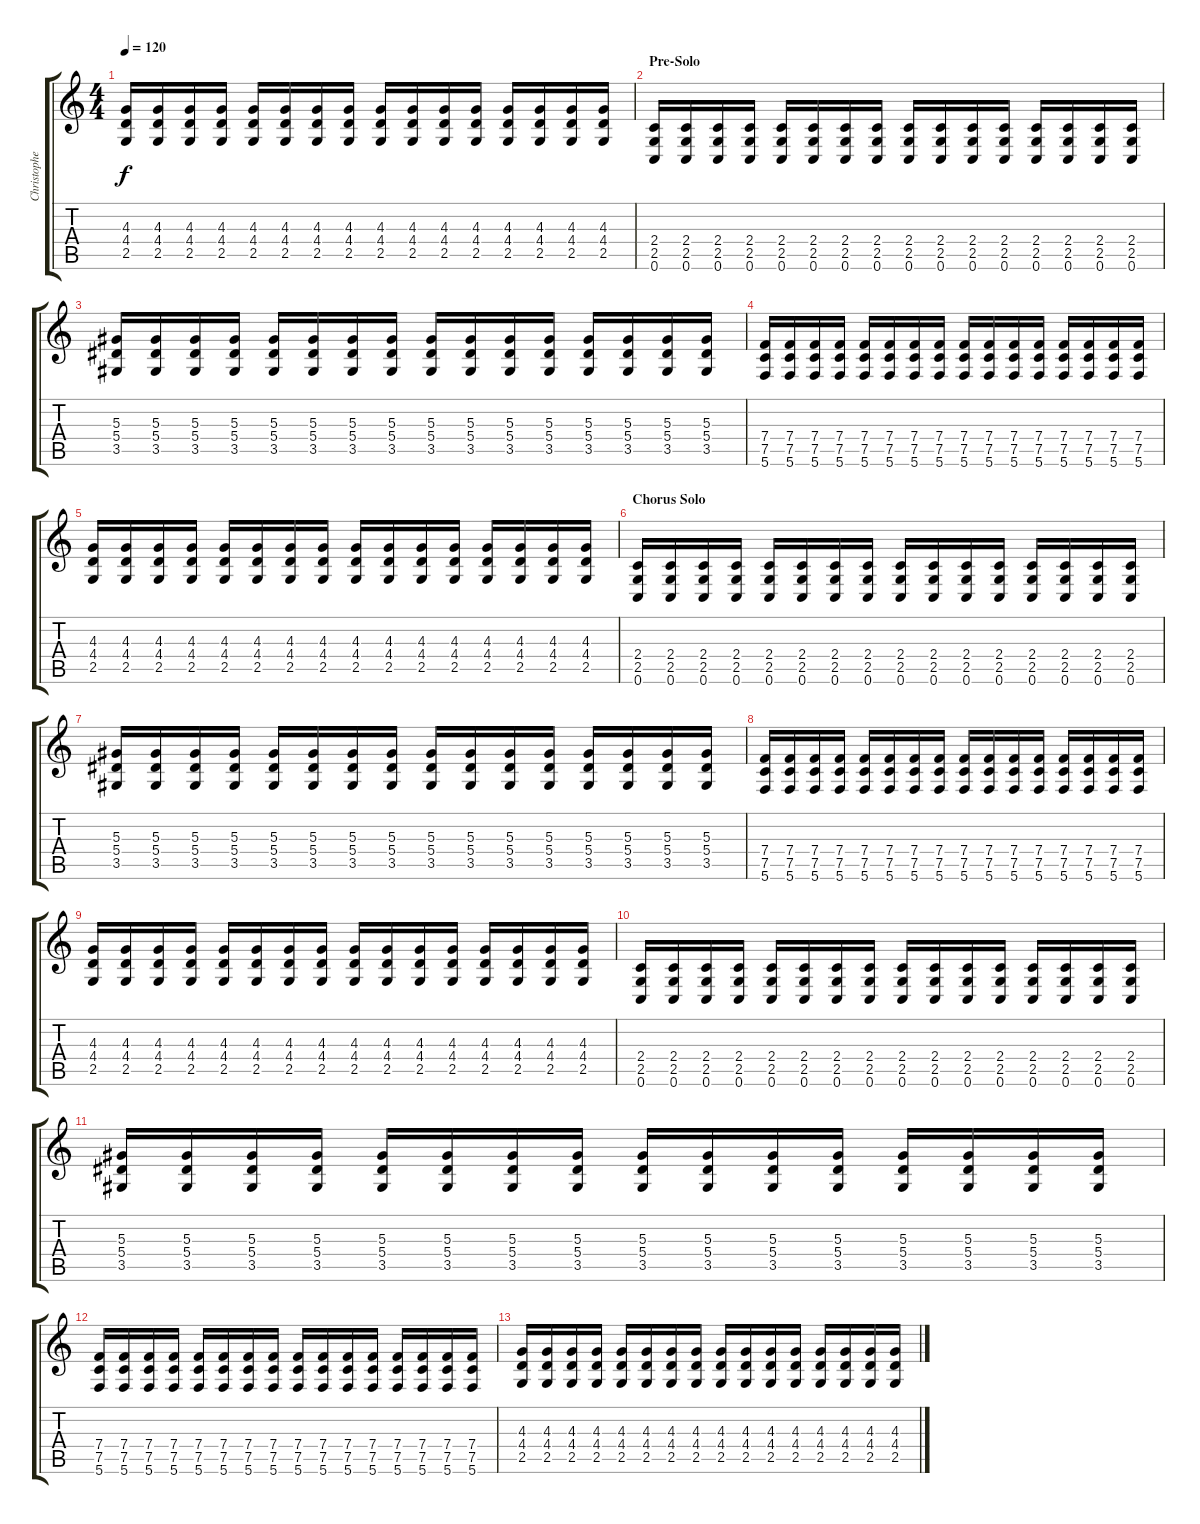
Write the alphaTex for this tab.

\track ("Christopher - Guitar" "Christophe") {instrument distortionguitar}
\staff {score tabs}
\tuning (C4 G3 Eb3 Bb2 F2 C2) {hide}
\ts (4 4)
\tempo 120
\clef g2
\ks c
(4.3 4.4 2.5).16{dy f} (4.3 4.4 2.5).16 (4.3 4.4 2.5).16 (4.3 4.4 2.5).16 (4.3 4.4 2.5).16 (4.3 4.4 2.5).16 (4.3 4.4 2.5).16 (4.3 4.4 2.5).16 (4.3 4.4 2.5).16 (4.3 4.4 2.5).16 (4.3 4.4 2.5).16 (4.3 4.4 2.5).16 (4.3 4.4 2.5).16 (4.3 4.4 2.5).16 (4.3 4.4 2.5).16 (4.3 4.4 2.5).16 |
\section ("" "Pre-Solo")
(2.4 2.5 0.6).16 (2.4 2.5 0.6).16 (2.4 2.5 0.6).16 (2.4 2.5 0.6).16 (2.4 2.5 0.6).16 (2.4 2.5 0.6).16 (2.4 2.5 0.6).16 (2.4 2.5 0.6).16 (2.4 2.5 0.6).16 (2.4 2.5 0.6).16 (2.4 2.5 0.6).16 (2.4 2.5 0.6).16 (2.4 2.5 0.6).16 (2.4 2.5 0.6).16 (2.4 2.5 0.6).16 (2.4 2.5 0.6).16 |
(5.3 5.4 3.5).16 (5.3 5.4 3.5).16 (5.3 5.4 3.5).16 (5.3 5.4 3.5).16 (5.3 5.4 3.5).16 (5.3 5.4 3.5).16 (5.3 5.4 3.5).16 (5.3 5.4 3.5).16 (5.3 5.4 3.5).16 (5.3 5.4 3.5).16 (5.3 5.4 3.5).16 (5.3 5.4 3.5).16 (5.3 5.4 3.5).16 (5.3 5.4 3.5).16 (5.3 5.4 3.5).16 (5.3 5.4 3.5).16 |
(7.4 7.5 5.6).16 (7.4 7.5 5.6).16 (7.4 7.5 5.6).16 (7.4 7.5 5.6).16 (7.4 7.5 5.6).16 (7.4 7.5 5.6).16 (7.4 7.5 5.6).16 (7.4 7.5 5.6).16 (7.4 7.5 5.6).16 (7.4 7.5 5.6).16 (7.4 7.5 5.6).16 (7.4 7.5 5.6).16 (7.4 7.5 5.6).16 (7.4 7.5 5.6).16 (7.4 7.5 5.6).16 (7.4 7.5 5.6).16 |
(4.3 4.4 2.5).16 (4.3 4.4 2.5).16 (4.3 4.4 2.5).16 (4.3 4.4 2.5).16 (4.3 4.4 2.5).16 (4.3 4.4 2.5).16 (4.3 4.4 2.5).16 (4.3 4.4 2.5).16 (4.3 4.4 2.5).16 (4.3 4.4 2.5).16 (4.3 4.4 2.5).16 (4.3 4.4 2.5).16 (4.3 4.4 2.5).16 (4.3 4.4 2.5).16 (4.3 4.4 2.5).16 (4.3 4.4 2.5).16 |
\section ("" "Chorus Solo")
(2.4 2.5 0.6).16 (2.4 2.5 0.6).16 (2.4 2.5 0.6).16 (2.4 2.5 0.6).16 (2.4 2.5 0.6).16 (2.4 2.5 0.6).16 (2.4 2.5 0.6).16 (2.4 2.5 0.6).16 (2.4 2.5 0.6).16 (2.4 2.5 0.6).16 (2.4 2.5 0.6).16 (2.4 2.5 0.6).16 (2.4 2.5 0.6).16 (2.4 2.5 0.6).16 (2.4 2.5 0.6).16 (2.4 2.5 0.6).16 |
(5.3 5.4 3.5).16 (5.3 5.4 3.5).16 (5.3 5.4 3.5).16 (5.3 5.4 3.5).16 (5.3 5.4 3.5).16 (5.3 5.4 3.5).16 (5.3 5.4 3.5).16 (5.3 5.4 3.5).16 (5.3 5.4 3.5).16 (5.3 5.4 3.5).16 (5.3 5.4 3.5).16 (5.3 5.4 3.5).16 (5.3 5.4 3.5).16 (5.3 5.4 3.5).16 (5.3 5.4 3.5).16 (5.3 5.4 3.5).16 |
(7.4 7.5 5.6).16 (7.4 7.5 5.6).16 (7.4 7.5 5.6).16 (7.4 7.5 5.6).16 (7.4 7.5 5.6).16 (7.4 7.5 5.6).16 (7.4 7.5 5.6).16 (7.4 7.5 5.6).16 (7.4 7.5 5.6).16 (7.4 7.5 5.6).16 (7.4 7.5 5.6).16 (7.4 7.5 5.6).16 (7.4 7.5 5.6).16 (7.4 7.5 5.6).16 (7.4 7.5 5.6).16 (7.4 7.5 5.6).16 |
(4.3 4.4 2.5).16{volume 11} (4.3 4.4 2.5).16 (4.3 4.4 2.5).16 (4.3 4.4 2.5).16 (4.3 4.4 2.5).16 (4.3 4.4 2.5).16 (4.3 4.4 2.5).16 (4.3 4.4 2.5).16 (4.3 4.4 2.5).16 (4.3 4.4 2.5).16 (4.3 4.4 2.5).16 (4.3 4.4 2.5).16 (4.3 4.4 2.5).16 (4.3 4.4 2.5).16 (4.3 4.4 2.5).16 (4.3 4.4 2.5).16 |
(2.4 2.5 0.6).16{volume 8} (2.4 2.5 0.6).16 (2.4 2.5 0.6).16 (2.4 2.5 0.6).16 (2.4 2.5 0.6).16 (2.4 2.5 0.6).16 (2.4 2.5 0.6).16 (2.4 2.5 0.6).16 (2.4 2.5 0.6).16 (2.4 2.5 0.6).16 (2.4 2.5 0.6).16 (2.4 2.5 0.6).16 (2.4 2.5 0.6).16 (2.4 2.5 0.6).16 (2.4 2.5 0.6).16 (2.4 2.5 0.6).16 |
(5.3 5.4 3.5).16{volume 4} (5.3 5.4 3.5).16 (5.3 5.4 3.5).16 (5.3 5.4 3.5).16 (5.3 5.4 3.5).16 (5.3 5.4 3.5).16 (5.3 5.4 3.5).16 (5.3 5.4 3.5).16 (5.3 5.4 3.5).16 (5.3 5.4 3.5).16 (5.3 5.4 3.5).16 (5.3 5.4 3.5).16 (5.3 5.4 3.5).16 (5.3 5.4 3.5).16 (5.3 5.4 3.5).16 (5.3 5.4 3.5).16 |
(7.4 7.5 5.6).16{volume 0} (7.4 7.5 5.6).16 (7.4 7.5 5.6).16 (7.4 7.5 5.6).16 (7.4 7.5 5.6).16 (7.4 7.5 5.6).16 (7.4 7.5 5.6).16 (7.4 7.5 5.6).16 (7.4 7.5 5.6).16 (7.4 7.5 5.6).16 (7.4 7.5 5.6).16 (7.4 7.5 5.6).16 (7.4 7.5 5.6).16 (7.4 7.5 5.6).16 (7.4 7.5 5.6).16 (7.4 7.5 5.6).16 |
(4.3 4.4 2.5).16 (4.3 4.4 2.5).16 (4.3 4.4 2.5).16 (4.3 4.4 2.5).16 (4.3 4.4 2.5).16 (4.3 4.4 2.5).16 (4.3 4.4 2.5).16 (4.3 4.4 2.5).16 (4.3 4.4 2.5).16 (4.3 4.4 2.5).16 (4.3 4.4 2.5).16 (4.3 4.4 2.5).16 (4.3 4.4 2.5).16 (4.3 4.4 2.5).16 (4.3 4.4 2.5).16 (4.3 4.4 2.5).16
